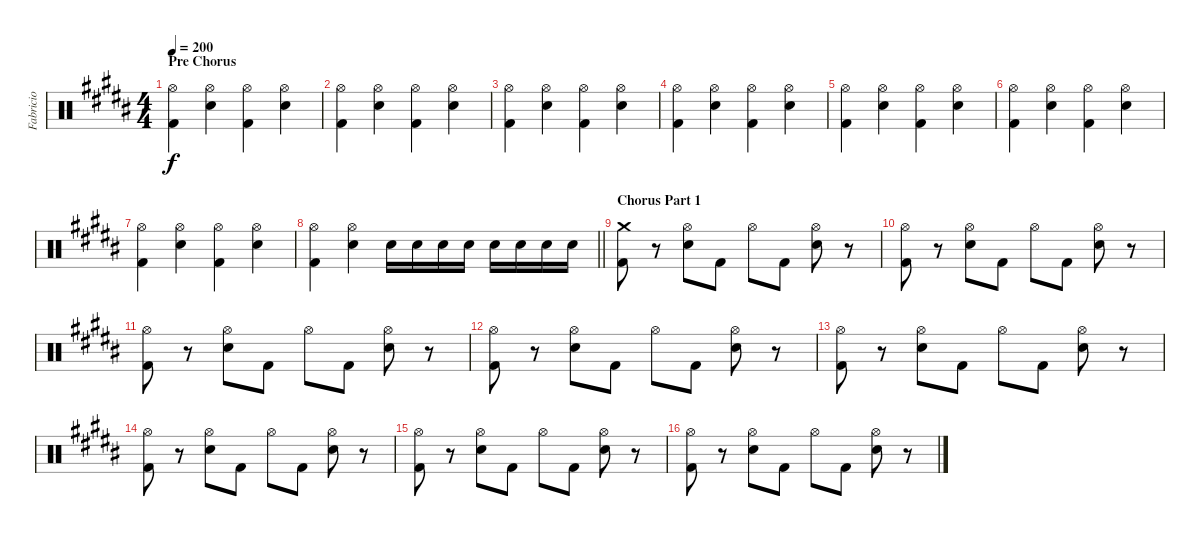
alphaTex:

\track ("Fabricio" "Fabricio") {instrument percussion}
\staff {score}
\articulation defaults
\ts (4 4)
\section ("" "Pre Chorus")
\tempo 200
\clef neutral
\ks b
("Hi-Hat (open)" "Kick (hit) 2").4{dy f} ("Hi-Hat (open)" "Electric Snare (hit)").4 ("Hi-Hat (open)" "Kick (hit) 2").4 ("Hi-Hat (open)" "Electric Snare (hit)").4 |
("Hi-Hat (open)" "Kick (hit) 2").4 ("Hi-Hat (open)" "Electric Snare (hit)").4 ("Hi-Hat (open)" "Kick (hit) 2").4 ("Hi-Hat (open)" "Electric Snare (hit)").4 |
("Hi-Hat (open)" "Kick (hit) 2").4 ("Hi-Hat (open)" "Electric Snare (hit)").4 ("Hi-Hat (open)" "Kick (hit) 2").4 ("Hi-Hat (open)" "Electric Snare (hit)").4 |
("Hi-Hat (open)" "Kick (hit) 2").4 ("Hi-Hat (open)" "Electric Snare (hit)").4 ("Hi-Hat (open)" "Kick (hit) 2").4 ("Hi-Hat (open)" "Electric Snare (hit)").4 |
("Hi-Hat (open)" "Kick (hit) 2").4 ("Hi-Hat (open)" "Electric Snare (hit)").4 ("Hi-Hat (open)" "Kick (hit) 2").4 ("Hi-Hat (open)" "Electric Snare (hit)").4 |
("Hi-Hat (open)" "Kick (hit) 2").4 ("Hi-Hat (open)" "Electric Snare (hit)").4 ("Hi-Hat (open)" "Kick (hit) 2").4 ("Hi-Hat (open)" "Electric Snare (hit)").4 |
("Hi-Hat (open)" "Kick (hit) 2").4 ("Hi-Hat (open)" "Electric Snare (hit)").4 ("Hi-Hat (open)" "Kick (hit) 2").4 ("Hi-Hat (open)" "Electric Snare (hit)").4 |
\barLineRight lightlight
("Hi-Hat (open)" "Kick (hit) 2").4 ("Hi-Hat (open)" "Electric Snare (hit)").4 "Electric Snare (hit)".16 "Electric Snare (hit)".16 "Electric Snare (hit)".16 "Electric Snare (hit)".16 "Electric Snare (hit)".16 "Electric Snare (hit)".16 "Electric Snare (hit)".16 "Electric Snare (hit)".16 |
\section ("" "Chorus Part 1")
("Crash medium (hit)" "Kick (hit) 2").8 r.8 ("Hi-Hat (open)" "Electric Snare (hit)").8 "Kick (hit) 2".8 "Hi-Hat (open)".8 "Kick (hit) 2".8 ("Hi-Hat (open)" "Electric Snare (hit)").8 r.8 |
("Hi-Hat (open)" "Kick (hit) 2").8 r.8 ("Hi-Hat (open)" "Electric Snare (hit)").8 "Kick (hit) 2".8 "Hi-Hat (open)".8 "Kick (hit) 2".8 ("Hi-Hat (open)" "Electric Snare (hit)").8 r.8 |
("Hi-Hat (open)" "Kick (hit) 2").8 r.8 ("Hi-Hat (open)" "Electric Snare (hit)").8 "Kick (hit) 2".8 "Hi-Hat (open)".8 "Kick (hit) 2".8 ("Hi-Hat (open)" "Electric Snare (hit)").8 r.8 |
("Hi-Hat (open)" "Kick (hit) 2").8 r.8 ("Hi-Hat (open)" "Electric Snare (hit)").8 "Kick (hit) 2".8 "Hi-Hat (open)".8 "Kick (hit) 2".8 ("Hi-Hat (open)" "Electric Snare (hit)").8 r.8 |
("Hi-Hat (open)" "Kick (hit) 2").8 r.8 ("Hi-Hat (open)" "Electric Snare (hit)").8 "Kick (hit) 2".8 "Hi-Hat (open)".8 "Kick (hit) 2".8 ("Hi-Hat (open)" "Electric Snare (hit)").8 r.8 |
("Hi-Hat (open)" "Kick (hit) 2").8 r.8 ("Hi-Hat (open)" "Electric Snare (hit)").8 "Kick (hit) 2".8 "Hi-Hat (open)".8 "Kick (hit) 2".8 ("Hi-Hat (open)" "Electric Snare (hit)").8 r.8 |
("Hi-Hat (open)" "Kick (hit) 2").8 r.8 ("Hi-Hat (open)" "Electric Snare (hit)").8 "Kick (hit) 2".8 "Hi-Hat (open)".8 "Kick (hit) 2".8 ("Hi-Hat (open)" "Electric Snare (hit)").8 r.8 |
("Hi-Hat (open)" "Kick (hit) 2").8 r.8 ("Hi-Hat (open)" "Electric Snare (hit)").8 "Kick (hit) 2".8 "Hi-Hat (open)".8 "Kick (hit) 2".8 ("Hi-Hat (open)" "Electric Snare (hit)").8 r.8
